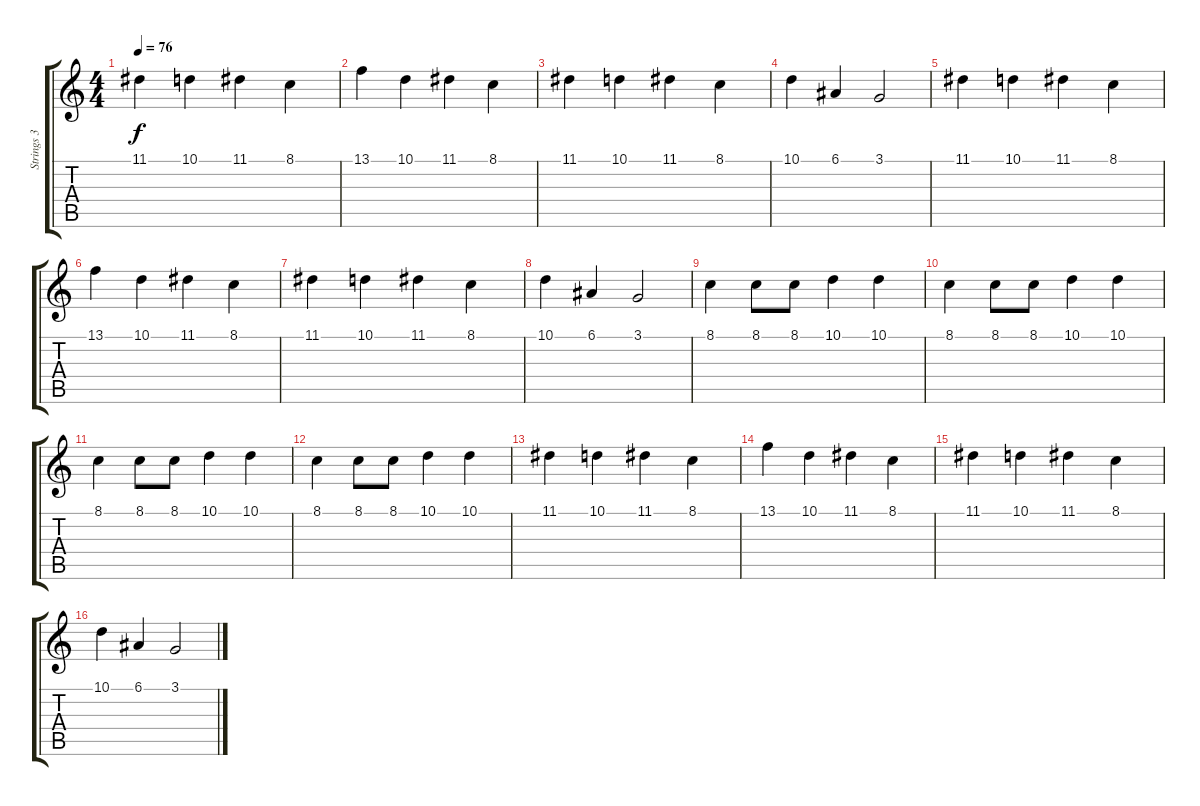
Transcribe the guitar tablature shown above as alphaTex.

\track ("Strings 3 Harmony" "Strings 3 ") {instrument synthstrings2}
\staff {score tabs}
\tuning (E4 B3 G3 D3 A2 E2) {hide}
\ts (4 4)
\tempo 76
\clef g2
\ks c
11.1.4{dy f} 10.1.4 11.1.4 8.1.4 |
13.1.4 10.1.4 11.1.4 8.1.4 |
11.1.4 10.1.4 11.1.4 8.1.4 |
10.1.4 6.1.4 3.1.2 |
11.1.4 10.1.4 11.1.4 8.1.4 |
13.1.4 10.1.4 11.1.4 8.1.4 |
11.1.4 10.1.4 11.1.4 8.1.4 |
10.1.4 6.1.4 3.1.2 |
8.1.4 8.1.8 8.1.8 10.1.4 10.1.4 |
8.1.4 8.1.8 8.1.8 10.1.4 10.1.4 |
8.1.4 8.1.8 8.1.8 10.1.4 10.1.4 |
8.1.4 8.1.8 8.1.8 10.1.4 10.1.4 |
11.1.4 10.1.4 11.1.4 8.1.4 |
13.1.4 10.1.4 11.1.4 8.1.4 |
11.1.4 10.1.4 11.1.4 8.1.4 |
10.1.4 6.1.4 3.1.2
